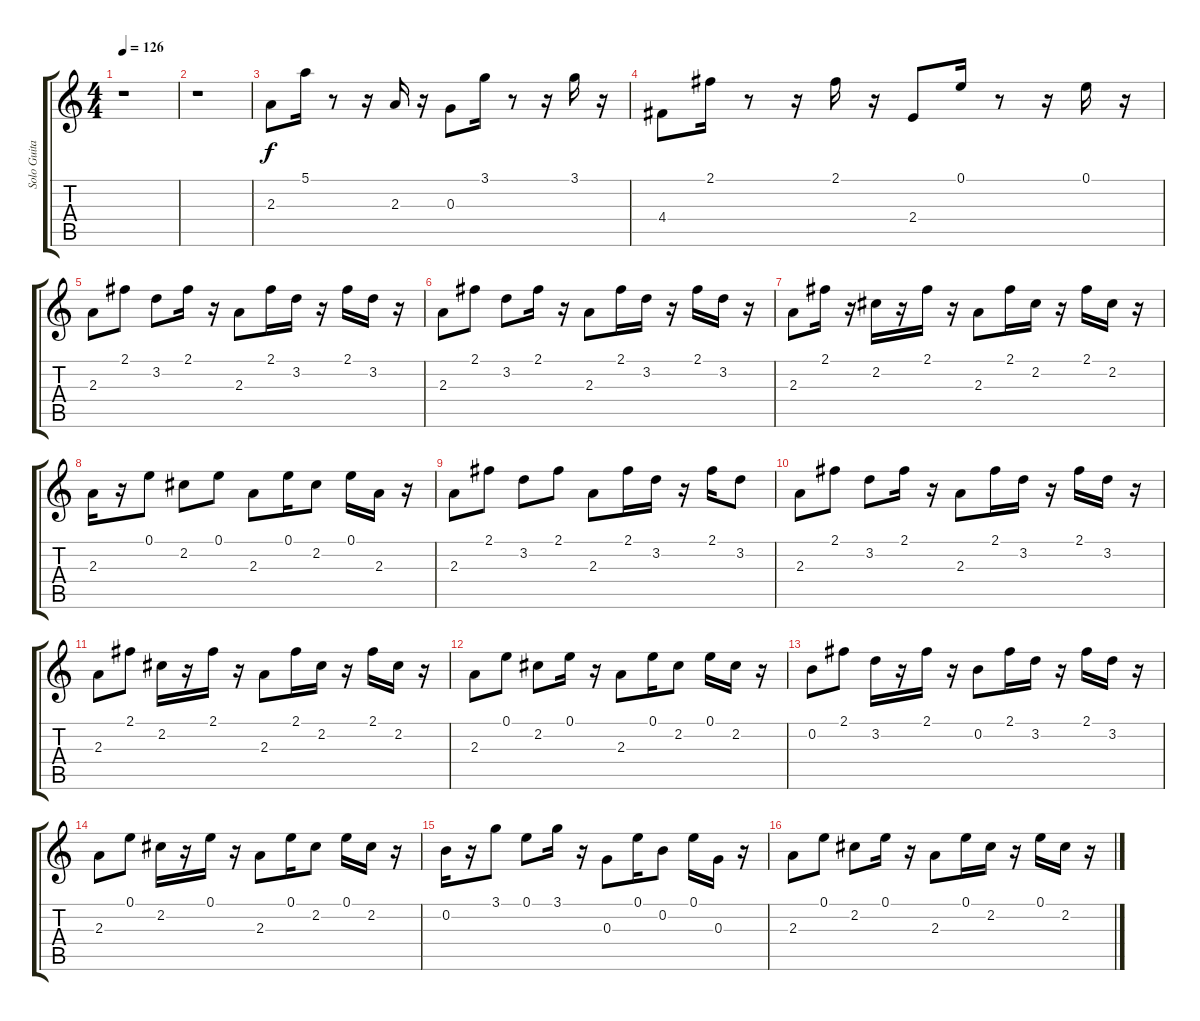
\track ("Solo Guitar" "Solo Guita") {instrument acousticguitarsteel}
\staff {score tabs}
\tuning (E4 B3 G3 D3 A2 E2) {hide}
\ts (4 4)
\tempo 126
\clef g2
\ks c
r.1{dy f} |
r.1 |
2.3.8 5.1.16 r.8 r.16 2.3.16 r.16 0.3.8 3.1.16 r.8 r.16 3.1.16 r.16 |
4.4.8 2.1.16 r.8 r.16 2.1.16 r.16 2.4.8 0.1.16 r.8 r.16 0.1.16 r.16 |
2.3.8 2.1.8 3.2.8 2.1.16 r.16 2.3.8 2.1.16 3.2.16 r.16 2.1.16 3.2.16 r.16 |
2.3.8 2.1.8 3.2.8 2.1.16 r.16 2.3.8 2.1.16 3.2.16 r.16 2.1.16 3.2.16 r.16 |
2.3.8 2.1.16 r.16 2.2.16 r.16 2.1.16 r.16 2.3.8 2.1.16 2.2.16 r.16 2.1.16 2.2.16 r.16 |
2.3.16 r.16 0.1.8 2.2.8 0.1.8 2.3.8 0.1.16 2.2.8 0.1.16 2.3.16 r.16 |
2.3.8 2.1.8 3.2.8 2.1.8 2.3.8 2.1.16 3.2.16 r.16 2.1.16 3.2.8 |
2.3.8 2.1.8 3.2.8 2.1.16 r.16 2.3.8 2.1.16 3.2.16 r.16 2.1.16 3.2.16 r.16 |
2.3.8 2.1.8 2.2.16 r.16 2.1.16 r.16 2.3.8 2.1.16 2.2.16 r.16 2.1.16 2.2.16 r.16 |
2.3.8 0.1.8 2.2.8 0.1.16 r.16 2.3.8 0.1.16 2.2.8 0.1.16 2.2.16 r.16 |
0.2.8 2.1.8 3.2.16 r.16 2.1.16 r.16 0.2.8 2.1.16 3.2.16 r.16 2.1.16 3.2.16 r.16 |
2.3.8 0.1.8 2.2.16 r.16 0.1.16 r.16 2.3.8 0.1.16 2.2.8 0.1.16 2.2.16 r.16 |
0.2.16 r.16 3.1.8 0.1.8 3.1.16 r.16 0.3.8 0.1.16 0.2.8 0.1.16 0.3.16 r.16 |
2.3.8 0.1.8 2.2.8 0.1.16 r.16 2.3.8 0.1.16 2.2.16 r.16 0.1.16 2.2.16 r.16
